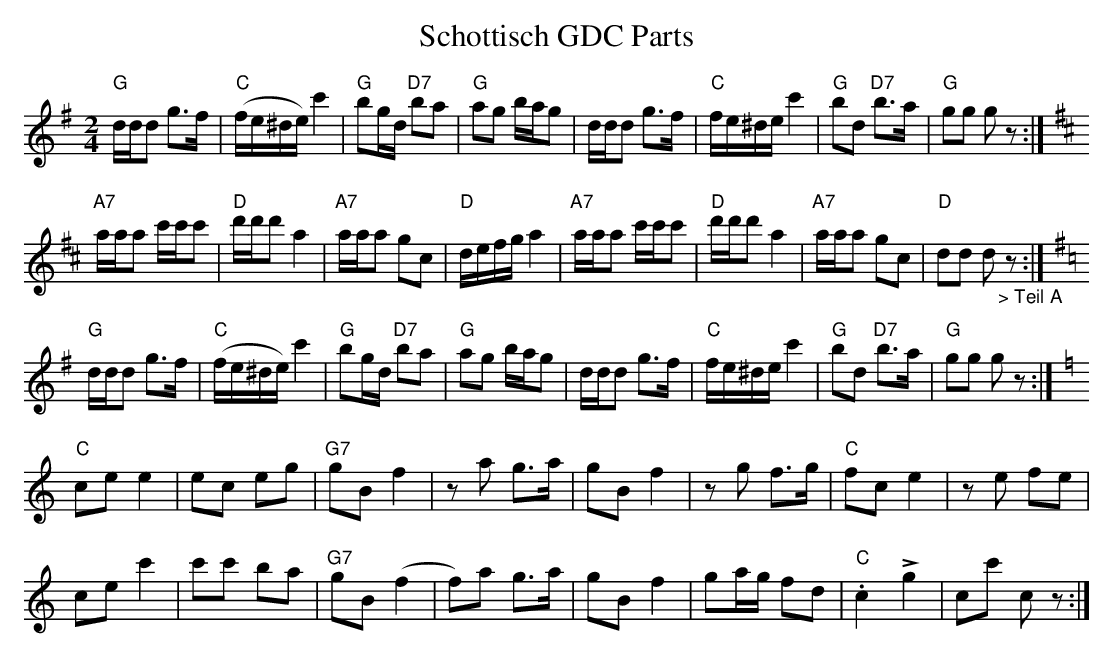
X:1
T: Schottisch GDC Parts
M:2/4
L:1/16
K:G %%MIDI gchordon
"G"ddd2 g3f | "C"(fe^de) c'4 | "G"b2gd "D7"b2a2 | "G"a2g2 bag2 | ddd2 g3f | "C"fe^de c'4 | "G"b2d2 "D7"b3a | "G"g2g2 g2z2 :|
K:D
"A7"aaa2 c'c'c'2 | "D"d'd'd'2 a4 | "A7"aaa2 g2c2 | "D"defg a4 | "A7"aaa2 c'c'c'2 | "D"d'd'd'2 a4 | "A7"aaa2 g2c2 | "D"d2d2 d2"_> Teil A"z2 :|
K:G
"G"ddd2 g3f | "C"(fe^de) c'4 | "G"b2gd "D7"b2a2 | "G"a2g2 bag2 | ddd2 g3f | "C"fe^de c'4 | "G"b2d2 "D7"b3a | "G"g2g2 g2z2 :|
K:C
L:1/8
"C"ce e2 | ec eg | "G7"gB f2 | za g>a | gB f2 | zg f>g | "C"fc e2 | ze fe |
ce c'2 | c'c' ba | "G7"gB (f2 | f)a g>a | gB f2 | ga/g/ fd | ."C"c2 +>+g2 | cc' cz :|
